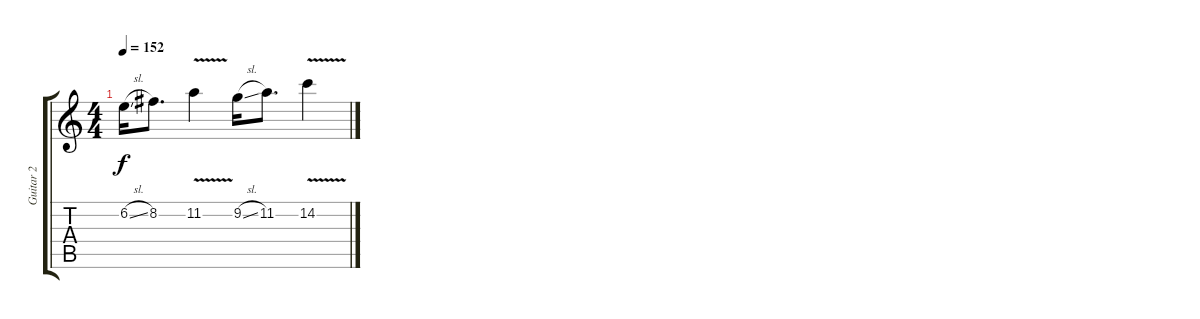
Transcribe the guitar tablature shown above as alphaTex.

\track ("Guitar 2" "Guitar 2") {instrument overdrivenguitar}
\staff {score tabs}
\tuning (Eb4 Bb3 Gb3 Db3 Ab2 Eb2) {hide}
\ts (4 4)
\tempo 152
\clef g2
\ks c
6.2{sl}.16{dy f} 8.2.8{d} 11.2{v}.4 9.2{sl}.16 11.2.8{d} 14.2{v}.4
